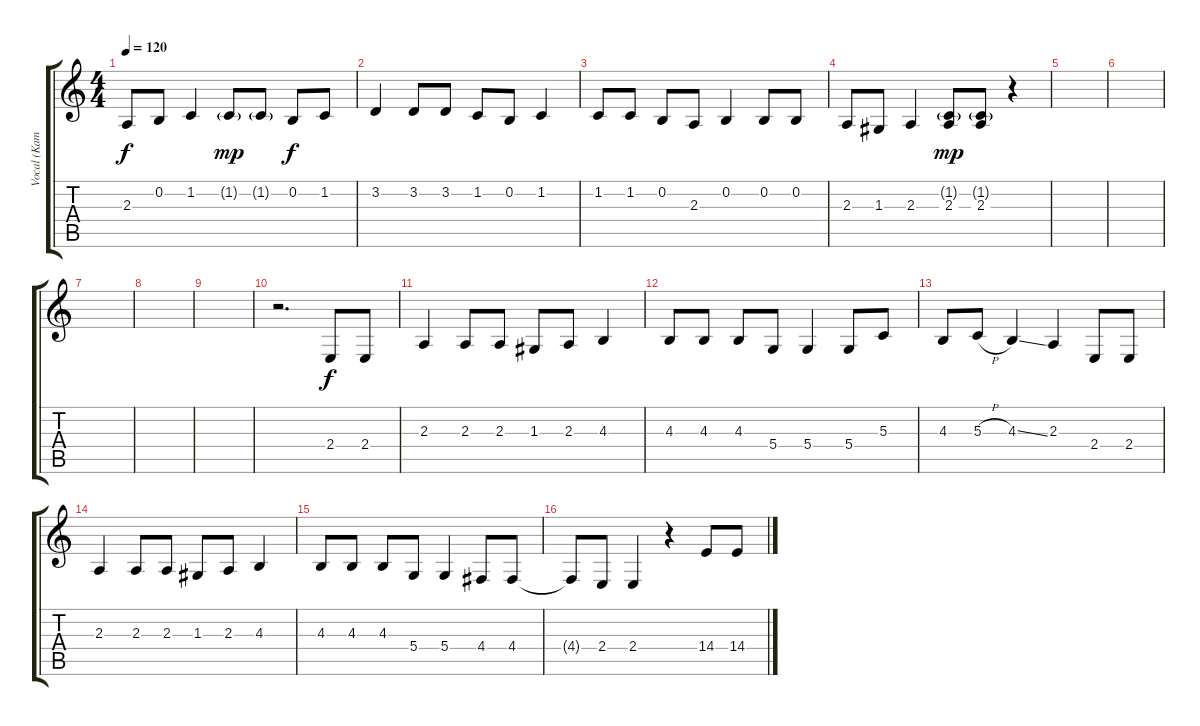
\track ("Vocal (Kamal)" "Vocal (Kam") {instrument oboe}
\staff {score tabs}
\tuning (E4 B3 G3 D3 A2 E2) {hide}
\ts (4 4)
\tempo 120
\clef g2
\ks c
2.3.8{dy f} 0.2.8 1.2.4 1.2{g}.8{dy mp} 1.2{g}.8 0.2.8{dy f} 1.2.8 |
3.2.4 3.2.8 3.2.8 1.2.8 0.2.8 1.2.4 |
1.2.8 1.2.8 0.2.8 2.3.8 0.2.4 0.2.8 0.2.8 |
2.3.8 1.3.8 2.3.4 (1.2{g} 2.3).8{dy mp} (1.2{g} 2.3).8 r.4 |
|
|
|
|
|
r.2{d} 2.4.8{dy f} 2.4.8 |
2.3.4 2.3.8 2.3.8 1.3.8 2.3.8 4.3.4 |
4.3.8 4.3.8 4.3.8 5.4.8 5.4.4 5.4.8 5.3.8 |
4.3.8 5.3{h}.8 4.3{ss}.4 2.3.4 2.4.8 2.4.8 |
2.3.4 2.3.8 2.3.8 1.3.8 2.3.8 4.3.4 |
4.3.8 4.3.8 4.3.8 5.4.8 5.4.4 4.4.8 4.4.8 |
4.4{t}.8 2.4.8 2.4.4 r.4 14.4.8 14.4.8
